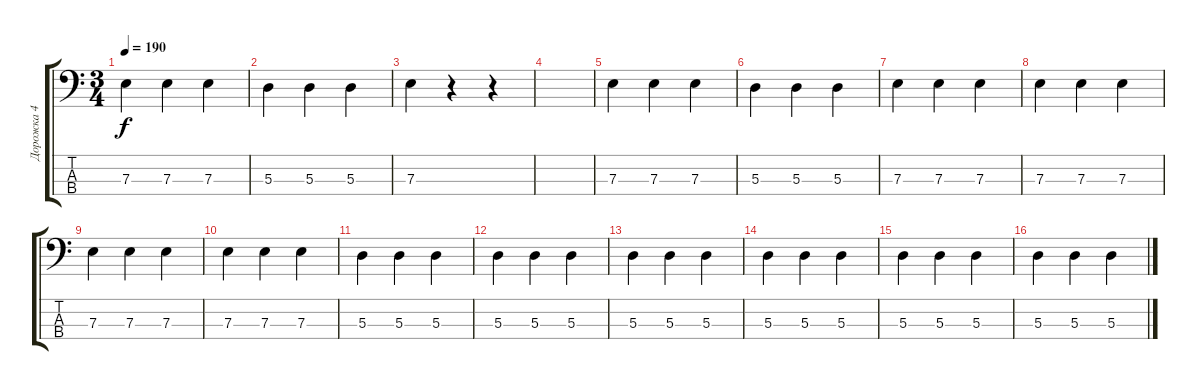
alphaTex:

\track ("Дорожка 4" "Дорожка 4") {instrument electricbassfinger}
\staff {score tabs}
\tuning (G2 D2 A1 E1) {hide}
\ts (3 4)
\tempo 190
\clef f4
\ks c
7.3.4{dy f} 7.3.4 7.3.4 |
5.3.4 5.3.4 5.3.4 |
7.3.4 r.4 r.4 |
|
7.3.4 7.3.4 7.3.4 |
5.3.4 5.3.4 5.3.4 |
7.3.4 7.3.4 7.3.4 |
7.3.4 7.3.4 7.3.4 |
7.3.4 7.3.4 7.3.4 |
7.3.4 7.3.4 7.3.4 |
5.3.4 5.3.4 5.3.4 |
5.3.4 5.3.4 5.3.4 |
5.3.4 5.3.4 5.3.4 |
5.3.4 5.3.4 5.3.4 |
5.3.4 5.3.4 5.3.4 |
5.3.4 5.3.4 5.3.4
